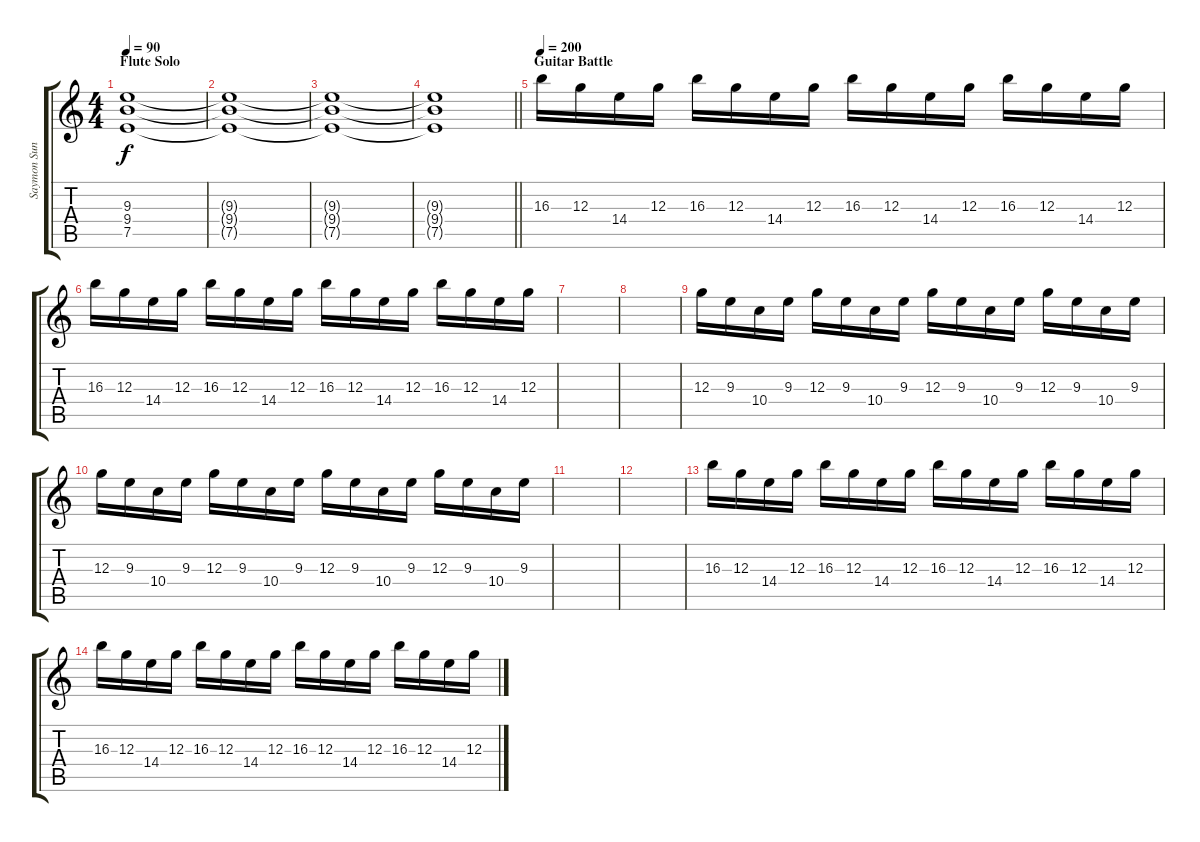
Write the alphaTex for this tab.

\track ("Saymon Sundiam (Rhythm Guitar)" "Saymon Sun") {instrument distortionguitar}
\staff {score tabs}
\tuning (E4 B3 G3 D3 A2 E2) {hide}
\ts (4 4)
\section ("" "Flute Solo")
\tempo 90
\clef g2
\ks c
(9.3 9.4 7.5).1{dy f} |
(9.3{t} 9.4{t} 7.5{t}).1 |
(9.3{t} 9.4{t} 7.5{t}).1 |
\barLineRight lightlight
(9.3{t} 9.4{t} 7.5{t}).1 |
\section ("" "Guitar Battle")
\tempo 200
16.3.16 12.3.16 14.4.16 12.3.16 16.3.16 12.3.16 14.4.16 12.3.16 16.3.16 12.3.16 14.4.16 12.3.16 16.3.16 12.3.16 14.4.16 12.3.16 |
16.3.16 12.3.16 14.4.16 12.3.16 16.3.16 12.3.16 14.4.16 12.3.16 16.3.16 12.3.16 14.4.16 12.3.16 16.3.16 12.3.16 14.4.16 12.3.16 |
|
|
12.3.16 9.3.16 10.4.16 9.3.16 12.3.16 9.3.16 10.4.16 9.3.16 12.3.16 9.3.16 10.4.16 9.3.16 12.3.16 9.3.16 10.4.16 9.3.16 |
12.3.16 9.3.16 10.4.16 9.3.16 12.3.16 9.3.16 10.4.16 9.3.16 12.3.16 9.3.16 10.4.16 9.3.16 12.3.16 9.3.16 10.4.16 9.3.16 |
|
|
16.3.16 12.3.16 14.4.16 12.3.16 16.3.16 12.3.16 14.4.16 12.3.16 16.3.16 12.3.16 14.4.16 12.3.16 16.3.16 12.3.16 14.4.16 12.3.16 |
16.3.16 12.3.16 14.4.16 12.3.16 16.3.16 12.3.16 14.4.16 12.3.16 16.3.16 12.3.16 14.4.16 12.3.16 16.3.16 12.3.16 14.4.16 12.3.16
